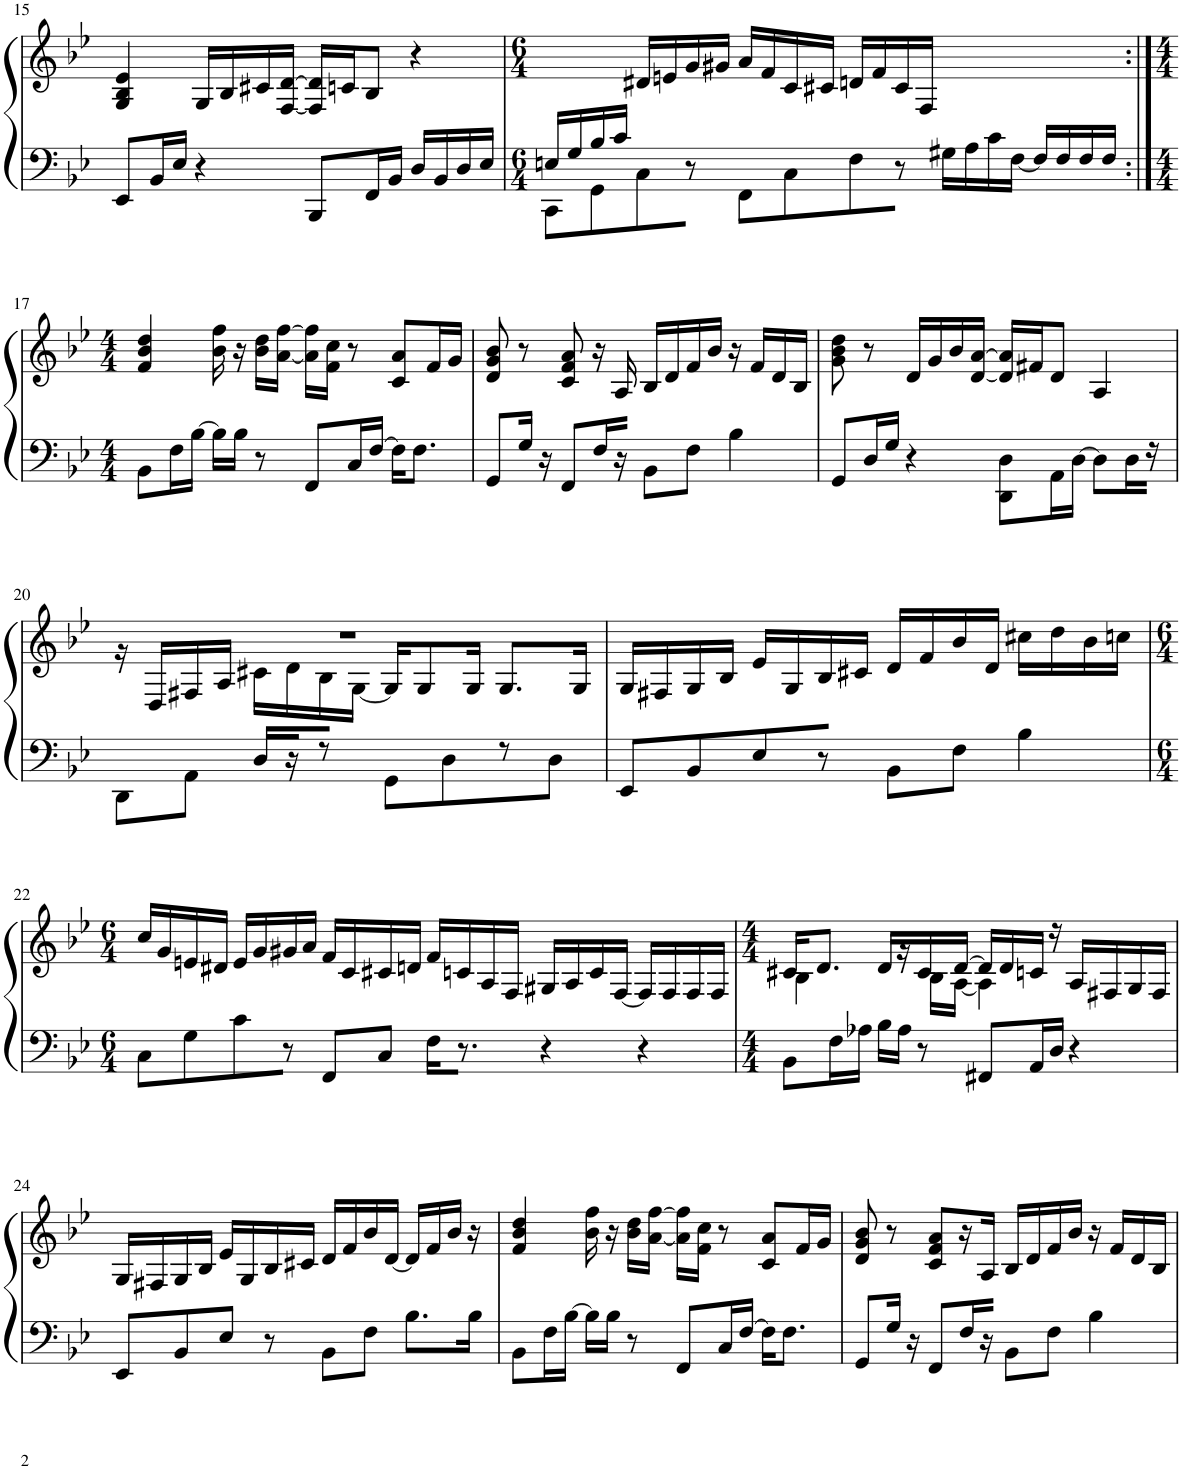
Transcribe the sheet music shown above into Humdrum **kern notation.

**kern	**kern
*part1	*part1
*staff2	*staff1
*I"Piano	*
*I'Pno.	*
!!LO:PB:g=z
*clefF4	*clefG2
*k[b-e-]	*k[b-e-]
*M4/4	*M4/4
=15	=15
8EE-/L	4G/ 4B-/ 4e-/
16BB-/L	.
16E-/JJ	.
4r	16G/LL
.	16B-/
.	16c#X/
.	[16F/ [16d/JJ
8BBB-/L	16F/] 16d/]LL
.	16cn/J
16FF/L	8B-/J
16BB-/JJ	.
16D/LL	4r
16BB-/	.
16D/	.
16E-/JJ	.
=16	=16
*M6/4	*M6/4
*^	*
8CC\L	16En/LL	4ryy
.	16G/	.
8GG\	16B-/	.
.	16c/JJ	.
8C\	4ryy	16d#X/LL
.	.	16en/
8r	.	16g/
.	.	16g#X/JJ
8FF\L	4ryy	16a/LL
.	.	16f/
8C\	.	16c/
.	.	16c#X/JJ
8F\	4ryy	16dn/LL
.	.	16f/
8r	.	16c#/
.	.	16F/JJ
4ryy	16G#X\LL	4ryy
.	16A\	.
.	16c\	.
.	[16F\JJ	.
4ryy	16F/LL]	4ryy
.	16F/	.
.	16F/	.
.	16F/JJ	.
*v	*v	*
!!LO:LB:g=z
=17:|!	=17:|!
*M4/4	*M4/4
8BB-\L	4f/ 4b-/ 4dd/
16F\L	.
[16B-\JJ	.
16B-\LL]	16b-\ 16ff\
16B-\JJ	16r
8r	16b-\ 16dd\LL
.	[16a\ [16ff\JJ
8FF/L	16a\] 16ff\]LL
.	16f\ 16cc\JJ
16C/L	8r
[16F/JJ	.
16F\KL]	8c/ 8a/L
8.F\J	.
.	16f/L
.	16g/JJ
=18	=18
8GG/L	8d/ 8g/ 8b-/
16G/Jk	8r
16r	.
8FF/L	8c/ 8f/ 8a/
16F/L	16r
16r	16A/
8BB-\L	16B-/LL
.	16d/
8F\J	16f/
.	16b-/JJ
4B-\	16r
.	16f/LL
.	16d/
.	16B-/JJ
=19	=19
8GG/L	8g\ 8b-\ 8dd\
16D/L	8r
16G/JJ	.
4r	16d/LL
.	16g/
.	16b-/
.	[16d/ [16a/JJ
8DD\ 8D\L	16d/] 16a/]LL
.	16f#X/J
16AA\L	8d/J
[16D\JJ	.
8D\L]	4A/
16D\L	.
16r	.
!!LO:LB:g=z
=20	=20
*^	*^
8DD\L	16r	1r	16ryy
.	2...ryy	.	16D/LL
8AA\J	.	.	16F#X/
.	.	.	16A/JJ
16D/LL	.	.	16c#X\LL
16r	.	.	16d\
8r	.	.	16B-\
.	.	.	[16G\JJ
8GG\L	.	.	16G/KL]
.	.	.	8G/
8D\	.	.	.
.	.	.	16G/Jk
8r	.	.	8.G/L
8D\J	.	.	.
.	.	.	16G/Jk
*v	*v	*	*
*	*v	*v
=21	=21
8EE-/L	16G/LL
.	16F#X/
8BB-/	16G/
.	16B-/JJ
8E-/	16e-/LL
.	16G/
8r	16B-/
.	16c#X/JJ
8BB-\L	16d/LL
.	16f/
8F\J	16b-/
.	16d/JJ
4B-\	16cc#X\LL
.	16dd\
.	16b-\
.	16ccn\JJ
!!LO:LB:g=z
=22	=22
*M6/4	*M6/4
8C\L	16cc/LL
.	16g/
8G\	16en/
.	16d#X/JJ
8c\	16e/LL
.	16g/
8r	16g#X/
.	16a/JJ
8FF/L	16f/LL
.	16c/
8C/J	16c#X/
.	16dn/JJ
16F\KL	16f/LL
8.r	16cn/
.	16A/
.	16F/JJ
4r	16G#X/LL
.	16A/
.	16c/
.	[16F/JJ
4r	16F/LL]
.	16F/
.	16F/
.	16F/JJ
=23	=23
*M4/4	*M4/4
*	*^
8BB-\L	16c#X/KL	4B-\
.	8.d/J	.
16F\L	.	.
16A-X\JJ	.	.
16B-\LL	16d/LL	16ryy
16A-\JJ	16ryy	16r
8r	16c#/	16B-\LL
.	[16d/JJ	[16A\JJ
8FF#X/L	16d/LL]	4A\]
.	16d/	.
16AA/L	16cn/JJ	.
16D/JJ	16r	.
4r	16A/LL	4ryy
.	16F#X/	.
.	16G/	.
.	16F#/JJ	.
*	*v	*v
!!LO:LB:g=z
=24	=24
8EE-/L	16G/LL
.	16F#X/
8BB-/	16G/
.	16B-/JJ
8E-/J	16e-/LL
.	16G/
8r	16B-/
.	16c#X/JJ
8BB-\L	16d/LL
.	16f/
8F\J	16b-/
.	[16d/JJ
8.B-\L	16d/LL]
.	16f/
.	16b-/JJ
16B-\Jk	16r
=25	=25
8BB-\L	4f/ 4b-/ 4dd/
16F\L	.
[16B-\JJ	.
16B-\LL]	16b-\ 16ff\
16B-\JJ	16r
8r	16b-\ 16dd\LL
.	[16a\ [16ff\JJ
8FF/L	16a\] 16ff\]LL
.	16f\ 16cc\JJ
16C/L	8r
[16F/JJ	.
16F\KL]	8c/ 8a/L
8.F\J	.
.	16f/L
.	16g/JJ
=26	=26
8GG/L	8d/ 8g/ 8b-/
16G/Jk	8r
16r	.
8FF/L	8c/ 8f/ 8a/L
16F/L	16r
16r	16A/JJ
8BB-\L	16B-/LL
.	16d/
8F\J	16f/
.	16b-/JJ
4B-\	16r
.	16f/LL
.	16d/
.	16B-/JJ
=	=
*-	*-
